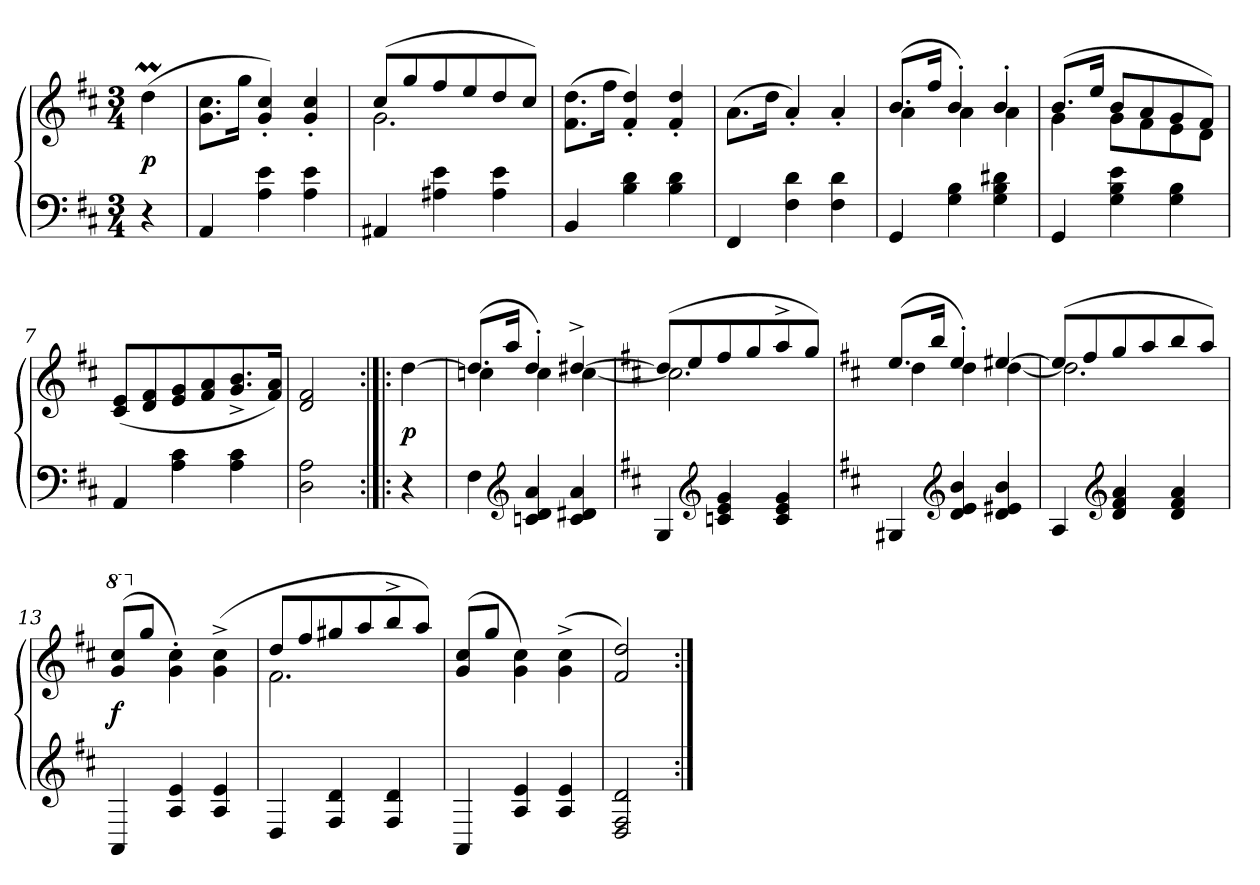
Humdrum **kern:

**kern	**kern	**dynam
*part1	*part1	*part1
*staff2	*staff1	*staff1/2
*clefF4	*clefG2	*
*k[f#c#]	*k[f#c#]	*
*M3/4	*M3/4	*
=	=	=
4r	(>4ddM\	p
=1	=1	=1
4AA	8.g 8.cc#L	.
.	16ggJk	.
4A 4e	4g'/ 4cc#'/)	.
4A 4e	4g'/ 4cc#'/	.
=2	=2	=2
*	*^	*
4AA#X	(>8cc#L	2.g\	.
.	8gg	.	.
4A#X 4e	8ff#	.	.
.	8ee	.	.
4A# 4e	8dd	.	.
.	8cc#J)	.	.
=3	=3	=3	=3
4BB	2.ryy	(>8.f# 8.ddL	.
.	.	16ff#Jk	.
4B 4d	.	4f#'/ 4dd'/)	.
4B 4d	.	4f#'/ 4dd'/	.
=4	=4	=4	=4
4FF#	2.ryy	(>8.aL	.
.	.	16ddJk	.
4F# 4d	.	4a'/)	.
4F# 4d	.	4a'/	.
=5	=5	=5	=5
4GG	(>8.bL	4a\	.
.	16ff#Jk	.	.
4G 4B	4b'/)	4a\	.
4G 4B 4d#X	4b'/	4a\	.
!!LO:LB:g=z	!!
=6	=6	=6	=6
4GG	(>8.bL	4g\	.
.	16eeJk	.	.
4G 4B 4e	8bL	8gL	.
.	8a	8f#	.
4G 4B	8g	8e	.
.	8f#J)	8dJ	.
=7	=7	=7	=7
4AA	(<8c# 8eL	2ryy	.
.	8d 8f#	.	.
4A 4c#	8e 8g	.	.
.	8f# 8a	.	.
4A 4c#	8.g^ 8.b^	8.ryy	.
.	16f# 16aJk)	16ryy	.
=8	=8	=8	=8
2D 2A	2d/ 2f#/	2ryy	.
=:|!|:	=:|!|:	=:|!|:	=:|!|:
4r	[4dd\	4ryy	p
=9	=9	=9	=9
4F#	(8.ddL]	4ccn\	.
.	16aaJk	.	.
*clefG2	*	*	*
4cn 4d 4a	4dd'/)	4cc\	.
4c 4d#X 4a	[4dd#X^/	[4cc\	.
=10	=10	=10	=10
*k[f#c#]	*k[f#c#]	*	*
4G	(>8dd#L]	2.cc\]	.
.	8ee	.	.
*clefG2	*	*	*
4cn 4e 4g	8ff#	.	.
.	8gg	.	.
4c 4e 4g	8aa^	.	.
.	8ggJ)	.	.
!!LO:LB:g=z	!!
=11	=11	=11	=11
*k[f#c#]	*k[f#c#]	*	*
4G#X	(8.eeL	4dd\	.
.	16bbJk	.	.
*clefG2	*	*	*
4d 4e 4b	4ee'/)	4dd\	.
4d 4e#X 4b	[4ee#X/	[4dd\	.
=12	=12	=12	=12
4A	(>8ee#L]	2.dd\]	.
.	8ff#	.	.
*clefG2	*	*	*
4d 4f# 4a	8gg	.	.
.	8aa	.	.
4d 4f# 4a	8bb	.	.
.	8aaJ)	.	.
=13	=13	=13	=13
*	*8va	*	*
4AA	(8gg 8ccc#L	2.ryy	f
*	*X8va	*	*
.	8ggJ	.	.
4A 4e	4g'\ 4cc#'\)	.	.
4A 4e	(<4g^\ 4cc#^\	.	.
=14	=14	=14	=14
4D	(>8ddL	2.f#\)	.
.	8ff#	.	.
4F# 4d	8gg#X	.	.
.	8aa	.	.
4F# 4d	8bb^	.	.
.	8aaJ)	.	.
=15	=15	=15	=15
4AA	(8g 8cc#L	2.ryy	.
.	8ggJ	.	.
4A 4e	4g\ 4cc#\)	.	.
4A 4e	(<4g^\ 4cc#^\	.	.
=16	=16	=16	=16
2D 2F# 2d	2f#/ 2dd/)	2ryy	.
*	*v	*v	*
=:|!	=:|!	=:|!
*-	*-	*-
